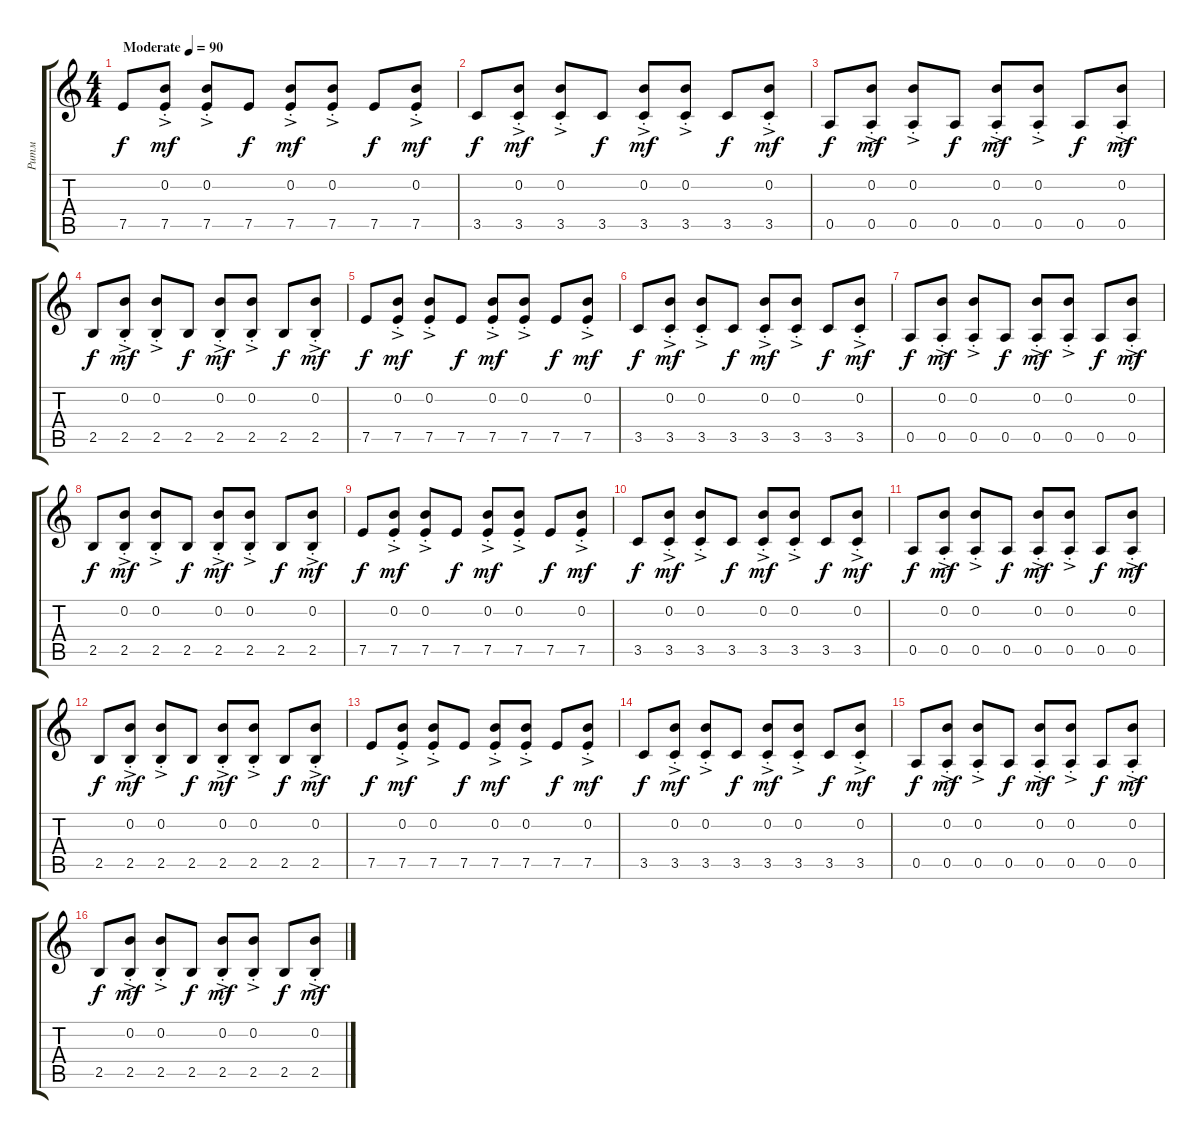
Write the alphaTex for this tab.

\track ("Ритм" "Ритм") {instrument acousticguitarsteel}
\staff {score tabs}
\tuning (E4 B3 G3 D3 A2 E2) {hide}
\ts (4 4)
\tempo (90 "Moderate")
\clef g2
\ks c
7.5.8{dy f instrument acousticguitarsteel} (0.2{ac st} 7.5{ac st}).8{dy mf} (0.2{ac st} 7.5{ac st}).8 7.5.8{dy f} (0.2{ac st} 7.5{ac st}).8{dy mf} (0.2{ac st} 7.5{ac st}).8 7.5.8{dy f} (0.2{ac st} 7.5{ac st}).8{dy mf} |
3.5.8{dy f} (0.2{ac st} 3.5{ac st}).8{dy mf} (0.2{ac st} 3.5{ac st}).8 3.5.8{dy f} (0.2{ac st} 3.5{ac st}).8{dy mf} (0.2{ac st} 3.5{ac st}).8 3.5.8{dy f} (0.2{ac st} 3.5{ac st}).8{dy mf} |
0.5.8{dy f} (0.2{ac st} 0.5{ac st}).8{dy mf} (0.2{ac st} 0.5{ac st}).8 0.5.8{dy f} (0.2{ac st} 0.5{ac st}).8{dy mf} (0.2{ac st} 0.5{ac st}).8 0.5.8{dy f} (0.2{ac st} 0.5{ac st}).8{dy mf} |
2.5.8{dy f} (0.2{ac st} 2.5{ac st}).8{dy mf} (0.2{ac st} 2.5{ac st}).8 2.5.8{dy f} (0.2{ac st} 2.5{ac st}).8{dy mf} (0.2{ac st} 2.5{ac st}).8 2.5.8{dy f} (0.2{ac st} 2.5{ac st}).8{dy mf} |
7.5.8{dy f} (0.2{ac st} 7.5{ac st}).8{dy mf} (0.2{ac st} 7.5{ac st}).8 7.5.8{dy f} (0.2{ac st} 7.5{ac st}).8{dy mf} (0.2{ac st} 7.5{ac st}).8 7.5.8{dy f} (0.2{ac st} 7.5{ac st}).8{dy mf} |
3.5.8{dy f} (0.2{ac st} 3.5{ac st}).8{dy mf} (0.2{ac st} 3.5{ac st}).8 3.5.8{dy f} (0.2{ac st} 3.5{ac st}).8{dy mf} (0.2{ac st} 3.5{ac st}).8 3.5.8{dy f} (0.2{ac st} 3.5{ac st}).8{dy mf} |
0.5.8{dy f} (0.2{ac st} 0.5{ac st}).8{dy mf} (0.2{ac st} 0.5{ac st}).8 0.5.8{dy f} (0.2{ac st} 0.5{ac st}).8{dy mf} (0.2{ac st} 0.5{ac st}).8 0.5.8{dy f} (0.2{ac st} 0.5{ac st}).8{dy mf} |
2.5.8{dy f} (0.2{ac st} 2.5{ac st}).8{dy mf} (0.2{ac st} 2.5{ac st}).8 2.5.8{dy f} (0.2{ac st} 2.5{ac st}).8{dy mf} (0.2{ac st} 2.5{ac st}).8 2.5.8{dy f} (0.2{ac st} 2.5{ac st}).8{dy mf} |
7.5.8{dy f} (0.2{ac st} 7.5{ac st}).8{dy mf} (0.2{ac st} 7.5{ac st}).8 7.5.8{dy f} (0.2{ac st} 7.5{ac st}).8{dy mf} (0.2{ac st} 7.5{ac st}).8 7.5.8{dy f} (0.2{ac st} 7.5{ac st}).8{dy mf} |
3.5.8{dy f} (0.2{ac st} 3.5{ac st}).8{dy mf} (0.2{ac st} 3.5{ac st}).8 3.5.8{dy f} (0.2{ac st} 3.5{ac st}).8{dy mf} (0.2{ac st} 3.5{ac st}).8 3.5.8{dy f} (0.2{ac st} 3.5{ac st}).8{dy mf} |
0.5.8{dy f} (0.2{ac st} 0.5{ac st}).8{dy mf} (0.2{ac st} 0.5{ac st}).8 0.5.8{dy f} (0.2{ac st} 0.5{ac st}).8{dy mf} (0.2{ac st} 0.5{ac st}).8 0.5.8{dy f} (0.2{ac st} 0.5{ac st}).8{dy mf} |
2.5.8{dy f} (0.2{ac st} 2.5{ac st}).8{dy mf} (0.2{ac st} 2.5{ac st}).8 2.5.8{dy f} (0.2{ac st} 2.5{ac st}).8{dy mf} (0.2{ac st} 2.5{ac st}).8 2.5.8{dy f} (0.2{ac st} 2.5{ac st}).8{dy mf} |
7.5.8{dy f} (0.2{ac st} 7.5{ac st}).8{dy mf} (0.2{ac st} 7.5{ac st}).8 7.5.8{dy f} (0.2{ac st} 7.5{ac st}).8{dy mf} (0.2{ac st} 7.5{ac st}).8 7.5.8{dy f} (0.2{ac st} 7.5{ac st}).8{dy mf} |
3.5.8{dy f} (0.2{ac st} 3.5{ac st}).8{dy mf} (0.2{ac st} 3.5{ac st}).8 3.5.8{dy f} (0.2{ac st} 3.5{ac st}).8{dy mf} (0.2{ac st} 3.5{ac st}).8 3.5.8{dy f} (0.2{ac st} 3.5{ac st}).8{dy mf} |
0.5.8{dy f} (0.2{ac st} 0.5{ac st}).8{dy mf} (0.2{ac st} 0.5{ac st}).8 0.5.8{dy f} (0.2{ac st} 0.5{ac st}).8{dy mf} (0.2{ac st} 0.5{ac st}).8 0.5.8{dy f} (0.2{ac st} 0.5{ac st}).8{dy mf} |
2.5.8{dy f} (0.2{ac st} 2.5{ac st}).8{dy mf} (0.2{ac st} 2.5{ac st}).8 2.5.8{dy f} (0.2{ac st} 2.5{ac st}).8{dy mf} (0.2{ac st} 2.5{ac st}).8 2.5.8{dy f} (0.2{ac st} 2.5{ac st}).8{dy mf}
